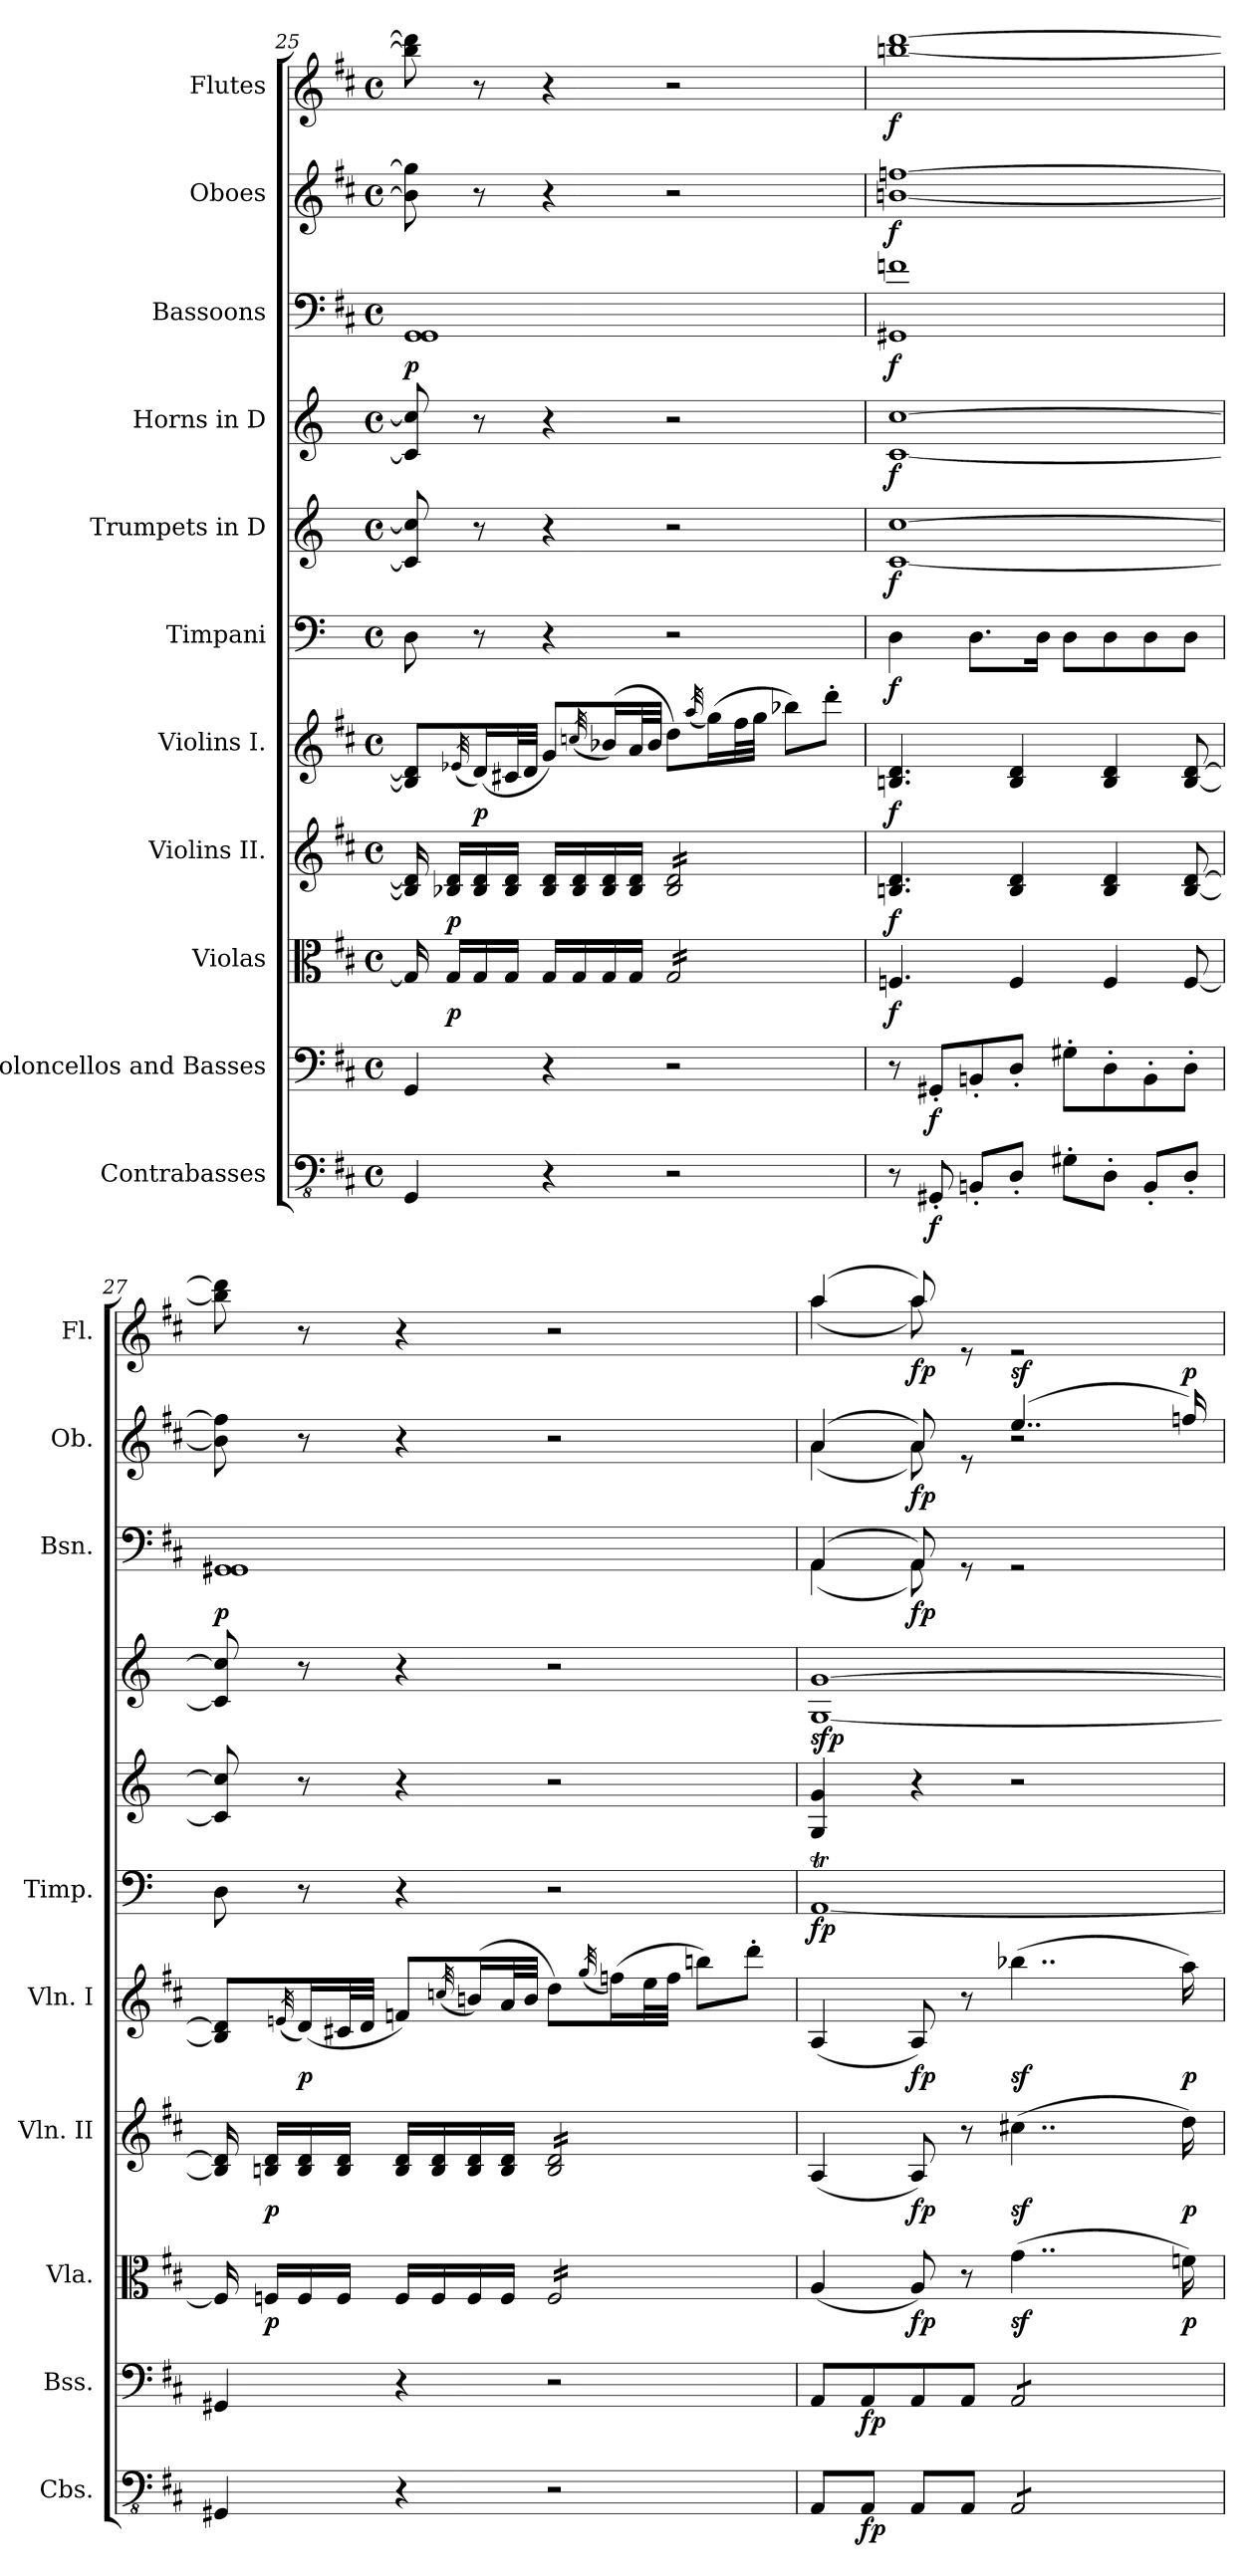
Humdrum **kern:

**kern	**dynam	**kern	**dynam	**kern	**dynam	**kern	**dynam	**kern	**dynam	**kern	**dynam	**kern	**dynam	**kern	**dynam	**kern	**dynam	**kern	**dynam	**kern	**dynam
*part11	*part11	*part10	*part10	*part9	*part9	*part8	*part8	*part7	*part7	*part6	*part6	*part5	*part5	*part4	*part4	*part3	*part3	*part2	*part2	*part1	*part1
*staff11	*staff11	*staff10	*staff10	*staff9	*staff9	*staff8	*staff8	*staff7	*staff7	*staff6	*staff6	*staff5	*staff5	*staff4	*staff4	*staff3	*staff3	*staff2	*staff2	*staff1	*staff1
*I"Contrabasses	*	*I"Violoncellos and Basses	*	*I"Violas	*	*I"Violins II.	*	*I"Violins I.	*	*I"Timpani	*	*I"Trumpets in D	*	*I"Horns in D	*	*I"Bassoons	*	*I"Oboes	*	*I"Flutes	*
*I'Cbs.	*	*I'Bss.	*	*I'Vla.	*	*I'Vln. II	*	*I'Vln. I	*	*I'Timp.	*	*	*	*	*	*I'Bsn.	*	*I'Ob.	*	*I'Fl.	*
*clefFv4	*	*clefF4	*	*clefC3	*	*clefG2	*	*clefG2	*	*clefF4	*	*clefG2	*	*clefG2	*	*clefF4	*	*clefG2	*	*clefG2	*
*	*	*	*	*	*	*	*	*	*	*	*	*ITrd-1c-2	*	*ITrd6c10	*	*	*	*	*	*	*
*k[f#c#]	*	*k[f#c#]	*	*k[f#c#]	*	*k[f#c#]	*	*k[f#c#]	*	*k[]	*	*k[f#c#]	*	*k[f#c#]	*	*k[f#c#]	*	*k[f#c#]	*	*k[f#c#]	*
*M4/4	*	*M4/4	*	*M4/4	*	*M4/4	*	*M4/4	*	*M4/4	*	*M4/4	*	*M4/4	*	*M4/4	*	*M4/4	*	*M4/4	*
*met(c)	*	*met(c)	*	*met(c)	*	*met(c)	*	*met(c)	*	*met(c)	*	*met(c)	*	*met(c)	*	*met(c)	*	*met(c)	*	*met(c)	*
=25	=25	=25	=25	=25	=25	=25	=25	=25	=25	=25	=25	=25	=25	=25	=25	=25	=25	=25	=25	=25	=25
!	!	!	!	!	!	!	!	!	!	!	!	!	!	!	!	!	!LO:DY:b	!	!	!	!
4GGG/	.	4GG/	.	16G/]	.	16B-/] 16d/]	.	8B-/] 8d/]L	.	8D\	.	8d/] 8dd/]	.	8D/] 8d/]	.	1GG 1GG	p	8b-\] 8gg\]	.	8bb-\] 8ddd\]	.
!	!	!	!	!	!LO:DY:b	!	!LO:DY:b	!	!	!	!	!	!	!	!	!	!	!	!	!	!
.	.	.	.	16G/LL	p	16B-X/ 16d/LL	p	.	.	.	.	.	.	.	.	.	.	.	.	.	.
.	.	.	.	.	.	.	.	(<32qe-X/	.	.	.	.	.	.	.	.	.	.	.	.	.
!	!	!	!	!	!	!	!	!	!LO:DY:b	!	!	!	!	!	!	!	!	!	!	!	!
.	.	.	.	16G/	.	16B-/ 16d/	.	(<16d/L)	p	8r	.	8r	.	8r	.	.	.	8r	.	8r	.
.	.	.	.	16G/JJ	.	16B-/ 16d/JJ	.	32c#X/L	.	.	.	.	.	.	.	.	.	.	.	.	.
.	.	.	.	.	.	.	.	32d/JJJ	.	.	.	.	.	.	.	.	.	.	.	.	.
4r	.	4r	.	16G/LL	.	16B-/ 16d/LL	.	8g/L)	.	4r	.	4r	.	4r	.	.	.	4r	.	4r	.
.	.	.	.	16G/	.	16B-/ 16d/	.	.	.	.	.	.	.	.	.	.	.	.	.	.	.
.	.	.	.	.	.	.	.	(<32qccn/	.	.	.	.	.	.	.	.	.	.	.	.	.
.	.	.	.	16G/	.	16B-/ 16d/	.	(<16b-X/L)	.	.	.	.	.	.	.	.	.	.	.	.	.
.	.	.	.	16G/JJ	.	16B-/ 16d/JJ	.	32a/L	.	.	.	.	.	.	.	.	.	.	.	.	.
.	.	.	.	.	.	.	.	32b-/JJJ	.	.	.	.	.	.	.	.	.	.	.	.	.
*	*	*	*	*tremolo	*	*	*	*	*	*	*	*	*	*	*	*	*	*	*	*	*
*	*	*	*	*	*	*tremolo	*	*	*	*	*	*	*	*	*	*	*	*	*	*	*
2r	.	2r	.	16G/LL	.	16B-/ 16d/LL	.	8dd\L)	.	2r	.	2r	.	2r	.	.	.	2r	.	2r	.
.	.	.	.	16G/	.	16B-/ 16d/	.	.	.	.	.	.	.	.	.	.	.	.	.	.	.
.	.	.	.	.	.	.	.	(<32qaa/	.	.	.	.	.	.	.	.	.	.	.	.	.
.	.	.	.	16G/	.	16B-/ 16d/	.	(>16gg\L)	.	.	.	.	.	.	.	.	.	.	.	.	.
.	.	.	.	16G/	.	16B-/ 16d/	.	32ff#\L	.	.	.	.	.	.	.	.	.	.	.	.	.
.	.	.	.	.	.	.	.	32gg\JJJ	.	.	.	.	.	.	.	.	.	.	.	.	.
.	.	.	.	16G/	.	16B-/ 16d/	.	8bb-X\L)	.	.	.	.	.	.	.	.	.	.	.	.	.
.	.	.	.	16G/	.	16B-/ 16d/	.	.	.	.	.	.	.	.	.	.	.	.	.	.	.
.	.	.	.	16G/	.	16B-/ 16d/	.	8ddd'\J	.	.	.	.	.	.	.	.	.	.	.	.	.
.	.	.	.	16G/JJ	.	16B-/ 16d/JJ	.	.	.	.	.	.	.	.	.	.	.	.	.	.	.
*	*	*	*	*	*	*Xtremolo	*	*	*	*	*	*	*	*	*	*	*	*	*	*	*
*	*	*	*	*Xtremolo	*	*	*	*	*	*	*	*	*	*	*	*	*	*	*	*	*
=26	=26	=26	=26	=26	=26	=26	=26	=26	=26	=26	=26	=26	=26	=26	=26	=26	=26	=26	=26	=26	=26
!	!	!	!	!	!LO:DY:b	!	!LO:DY:b	!	!LO:DY:b	!	!LO:DY:b	!	!LO:DY:b	!	!LO:DY:b	!	!LO:DY:b	!	!LO:DY:b	!	!LO:DY:b
8r	.	8r	.	4.Fn/	f	4.Bn/ 4.d/	f	4.Bn/ 4.d/	f	4D\	f	[1d [1dd	f	[1D [1d	f	1GG#X 1fn	f	[1bn [1ffn	f	[1bbn [1ddd	f
!	!LO:DY:b	!	!LO:DY:b	!	!	!	!	!	!	!	!	!	!	!	!	!	!	!	!	!	!
8GGG#X'/	f	8GG#X'/L	f	.	.	.	.	.	.	.	.	.	.	.	.	.	.	.	.	.	.
8BBBn'/L	.	8BBn'/	.	.	.	.	.	.	.	8.D\L	.	.	.	.	.	.	.	.	.	.	.
8DD'/J	.	8D'/J	.	4F/	.	4B/ 4d/	.	4B/ 4d/	.	.	.	.	.	.	.	.	.	.	.	.	.
.	.	.	.	.	.	.	.	.	.	16D\Jk	.	.	.	.	.	.	.	.	.	.	.
8GG#X'\L	.	8G#X'\L	.	.	.	.	.	.	.	8D\L	.	.	.	.	.	.	.	.	.	.	.
8DD'\J	.	8D'\	.	4F/	.	4B/ 4d/	.	4B/ 4d/	.	8D\	.	.	.	.	.	.	.	.	.	.	.
8BBB'/L	.	8BB'\	.	.	.	.	.	.	.	8D\	.	.	.	.	.	.	.	.	.	.	.
8DD'/J	.	8D'\J	.	[8F/	.	[8B/ [8d/	.	[8B/ [8d/	.	8D\J	.	.	.	.	.	.	.	.	.	.	.
=27	=27	=27	=27	=27	=27	=27	=27	=27	=27	=27	=27	=27	=27	=27	=27	=27	=27	=27	=27	=27	=27
!	!	!	!	!	!	!	!	!	!	!	!	!	!	!	!	!	!LO:DY:b	!	!	!	!
4GGG#X/	.	4GG#X/	.	16F/]	.	16B/] 16d/]	.	8B/] 8d/]L	.	8D\	.	8d/] 8dd/]	.	8D/] 8d/]	.	1GG#X 1GG#	p	8b\] 8ff\]	.	8bb\] 8ddd\]	.
!	!	!	!	!	!LO:DY:b	!	!LO:DY:b	!	!	!	!	!	!	!	!	!	!	!	!	!	!
.	.	.	.	16Fn/LL	p	16Bn/ 16d/LL	p	.	.	.	.	.	.	.	.	.	.	.	.	.	.
.	.	.	.	.	.	.	.	(<32qen/	.	.	.	.	.	.	.	.	.	.	.	.	.
!	!	!	!	!	!	!	!	!	!LO:DY:b	!	!	!	!	!	!	!	!	!	!	!	!
.	.	.	.	16F/	.	16B/ 16d/	.	(<16d/L)	p	8r	.	8r	.	8r	.	.	.	8r	.	8r	.
.	.	.	.	16F/JJ	.	16B/ 16d/JJ	.	32c#X/L	.	.	.	.	.	.	.	.	.	.	.	.	.
.	.	.	.	.	.	.	.	32d/JJJ	.	.	.	.	.	.	.	.	.	.	.	.	.
4r	.	4r	.	16F/LL	.	16B/ 16d/LL	.	8fn/L)	.	4r	.	4r	.	4r	.	.	.	4r	.	4r	.
.	.	.	.	16F/	.	16B/ 16d/	.	.	.	.	.	.	.	.	.	.	.	.	.	.	.
.	.	.	.	.	.	.	.	(<32qccn/	.	.	.	.	.	.	.	.	.	.	.	.	.
.	.	.	.	16F/	.	16B/ 16d/	.	(<16bn/L)	.	.	.	.	.	.	.	.	.	.	.	.	.
.	.	.	.	16F/JJ	.	16B/ 16d/JJ	.	32a/L	.	.	.	.	.	.	.	.	.	.	.	.	.
.	.	.	.	.	.	.	.	32b/JJJ	.	.	.	.	.	.	.	.	.	.	.	.	.
*	*	*	*	*tremolo	*	*	*	*	*	*	*	*	*	*	*	*	*	*	*	*	*
*	*	*	*	*	*	*tremolo	*	*	*	*	*	*	*	*	*	*	*	*	*	*	*
2r	.	2r	.	16F/LL	.	16B/ 16d/LL	.	8dd\L)	.	2r	.	2r	.	2r	.	.	.	2r	.	2r	.
.	.	.	.	16F/	.	16B/ 16d/	.	.	.	.	.	.	.	.	.	.	.	.	.	.	.
.	.	.	.	.	.	.	.	(<32qgg/	.	.	.	.	.	.	.	.	.	.	.	.	.
.	.	.	.	16F/	.	16B/ 16d/	.	(>16ffn\L)	.	.	.	.	.	.	.	.	.	.	.	.	.
.	.	.	.	16F/	.	16B/ 16d/	.	32ee\L	.	.	.	.	.	.	.	.	.	.	.	.	.
.	.	.	.	.	.	.	.	32ff\JJJ	.	.	.	.	.	.	.	.	.	.	.	.	.
.	.	.	.	16F/	.	16B/ 16d/	.	8bbn\L)	.	.	.	.	.	.	.	.	.	.	.	.	.
.	.	.	.	16F/	.	16B/ 16d/	.	.	.	.	.	.	.	.	.	.	.	.	.	.	.
.	.	.	.	16F/	.	16B/ 16d/	.	8ddd'\J	.	.	.	.	.	.	.	.	.	.	.	.	.
.	.	.	.	16F/JJ	.	16B/ 16d/JJ	.	.	.	.	.	.	.	.	.	.	.	.	.	.	.
*	*	*	*	*	*	*Xtremolo	*	*	*	*	*	*	*	*	*	*	*	*	*	*	*
*	*	*	*	*Xtremolo	*	*	*	*	*	*	*	*	*	*	*	*	*	*	*	*	*
!!LO:LB:g=z
=28	=28	=28	=28	=28	=28	=28	=28	=28	=28	=28	=28	=28	=28	=28	=28	=28	=28	=28	=28	=28	=28
*	*	*	*	*^	*	*^	*	*^	*	*	*	*	*	*	*	*^	*	*^	*	*^	*
*	*	*	*	*	*	*	*	*	*	*	*	*	*	*	*	*	*	*	*	*	*	*	*^	*	*	*	*
!	!	!	!	!	!	!	!	!	!	!	!	!	!	!LO:DY:b	!	!	!	!LO:DY:b	!	!	!	!	!	!	!	!	!	!
8AAA/L	.	8AA/L	.	(<4A/	2ryy	.	(<4A/	2ryy	.	(<4A/	2ryy	.	[1AAT	fp	4A/ 4a/	.	[1AA [1A	sfp	(>4AA/	(<4AA\	.	(>4a/	(<4a\	2ryy	.	(>4aa/	(<4aa\	.
!	!LO:DY:b	!	!LO:DY:b	!	!	!	!	!	!	!	!	!	!	!	!	!	!	!	!	!	!	!	!	!	!	!	!	!
8AAA/J	fp	8AA/	fp	.	.	.	.	.	.	.	.	.	.	.	.	.	.	.	.	.	.	.	.	.	.	.	.	.
!	!	!	!	!	!	!LO:DY:b	!	!	!LO:DY:b	!	!	!LO:DY:b	!	!	!	!	!	!	!	!	!LO:DY:b	!	!	!	!LO:DY:b	!	!	!LO:DY:b
8AAA/L	.	8AA/	.	8A/)	.	fp	8A/)	.	fp	8A/)	.	fp	.	.	4r	.	.	.	8AA/)	8AA\)	fp	8a/)	8a\)	.	fp	8aa/)	8aa\)	fp
8AAA/J	.	8AA/J	.	8r	.	.	8r	.	.	8r	.	.	.	.	.	.	.	.	8rGG	2ryy	.	8re	8ryy	.	.	8re	2ryy	.
!	!	!	!	!	!	!LO:DY:b	!	!	!LO:DY:b	!	!	!LO:DY:b	!	!	!	!	!	!	!	!	!	!	!	!	!LO:DY:a	!	!	!
*tremolo	*	*	*	*	*	*	*	*	*	*	*	*	*	*	*	*	*	*	*	*	*	*	*	*	*	*	*	*
*	*	*tremolo	*	*	*	*	*	*	*	*	*	*	*	*	*	*	*	*	*	*	*	*	*	*	*	*	*	*
8AAA/L	.	8AA/L	.	(>4..g\	16..f#yy	sf	(>4..cc#X\	16..b#Xyy	sf	(>4..bb-X\	16..aayy	sf	.	.	2r	.	.	.	2rGG	.	.	(>4..ee/	2r	16..ff#!yy	sf	2re	.	.
.	.	.	.	.	4ryy	.	.	4ryy	.	.	4ryy	.	.	.	.	.	.	.	.	.	.	.	.	4ryy	.	.	.	.
8AAA/	.	8AA/	.	.	.	.	.	.	.	.	.	.	.	.	.	.	.	.	.	.	.	.	.	.	.	.	.	.
8AAA/	.	8AA/	.	.	.	.	.	.	.	.	.	.	.	.	.	.	.	.	.	.	.	.	.	.	.	.	.	.
.	.	.	.	.	8ryy	.	.	8ryy	.	.	8ryy	.	.	.	.	.	.	.	.	.	.	.	.	8ryy	.	.	.	.
8AAA/J	.	8AA/J	.	.	.	.	.	.	.	.	.	.	.	.	.	.	.	.	.	8ryy	.	.	.	.	.	.	8ryy	.
*	*	*Xtremolo	*	*	*	*	*	*	*	*	*	*	*	*	*	*	*	*	*	*	*	*	*	*	*	*	*	*
*Xtremolo	*	*	*	*	*	*	*	*	*	*	*	*	*	*	*	*	*	*	*	*	*	*	*	*	*	*	*	*
!	!	!	!	!	!	!LO:DY:b	!	!	!LO:DY:b	!	!	!LO:DY:b	!	!	!	!	!	!	!	!	!	!	!	!	!LO:DY:a	!	!	!
.	.	.	.	16fn\)	.	p	16dd\)	.	p	16aa\)	.	p	.	.	.	.	.	.	.	.	.	16ffn/)	.	.	p	.	.	.
.	.	.	.	.	64ryy	.	.	64ryy	.	.	64ryy	.	.	.	.	.	.	.	.	.	.	.	.	64ryy	.	.	.	.
*	*	*	*	*v	*v	*	*	*	*	*v	*v	*	*	*	*	*	*	*	*v	*v	*	*v	*v	*v	*	*v	*v	*
*	*	*	*	*	*	*v	*v	*	*	*	*	*	*	*	*	*	*	*	*	*	*	*
=	=	=	=	=	=	=	=	=	=	=	=	=	=	=	=	=	=	=	=	=	=
*-	*-	*-	*-	*-	*-	*-	*-	*-	*-	*-	*-	*-	*-	*-	*-	*-	*-	*-	*-	*-	*-
